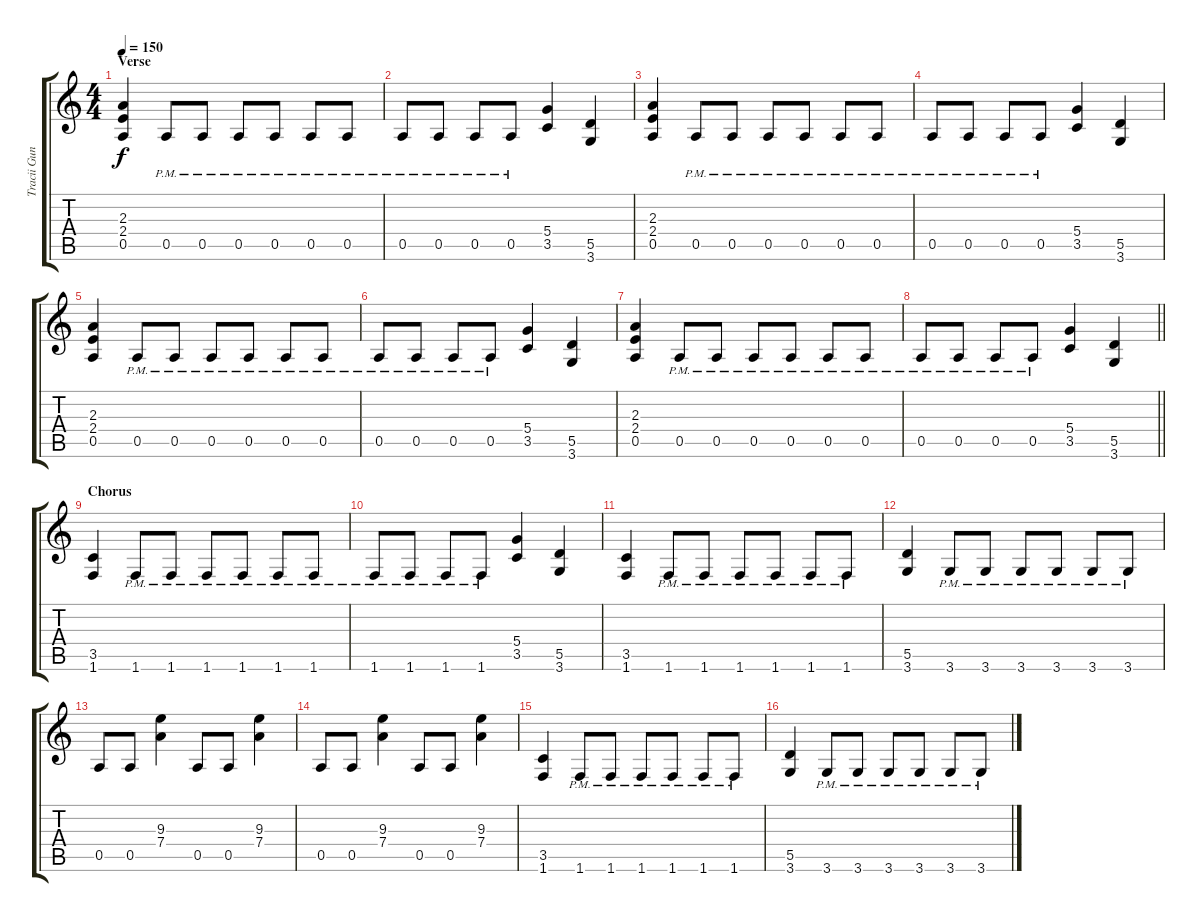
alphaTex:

\track ("Tracii Guns - Rhytm" "Tracii Gun") {instrument distortionguitar}
\staff {score tabs}
\tuning (E4 B3 G3 D3 A2 E2) {hide}
\ts (4 4)
\section ("" "Verse")
\tempo 150
\clef g2
\ks c
(2.3 2.4 0.5).4{dy f} 0.5{pm}.8 0.5{pm}.8 0.5{pm}.8 0.5{pm}.8 0.5{pm}.8 0.5{pm}.8 |
0.5{pm}.8 0.5{pm}.8 0.5{pm}.8 0.5{pm}.8 (5.4 3.5).4 (5.5 3.6).4 |
(2.3 2.4 0.5).4 0.5{pm}.8 0.5{pm}.8 0.5{pm}.8 0.5{pm}.8 0.5{pm}.8 0.5{pm}.8 |
0.5{pm}.8 0.5{pm}.8 0.5{pm}.8 0.5{pm}.8 (5.4 3.5).4 (5.5 3.6).4 |
(2.3 2.4 0.5).4 0.5{pm}.8 0.5{pm}.8 0.5{pm}.8 0.5{pm}.8 0.5{pm}.8 0.5{pm}.8 |
0.5{pm}.8 0.5{pm}.8 0.5{pm}.8 0.5{pm}.8 (5.4 3.5).4 (5.5 3.6).4 |
(2.3 2.4 0.5).4 0.5{pm}.8 0.5{pm}.8 0.5{pm}.8 0.5{pm}.8 0.5{pm}.8 0.5{pm}.8 |
\barLineRight lightlight
0.5{pm}.8 0.5{pm}.8 0.5{pm}.8 0.5{pm}.8 (5.4 3.5).4 (5.5 3.6).4 |
\section ("" "Chorus")
(3.5 1.6).4 1.6{pm}.8 1.6{pm}.8 1.6{pm}.8 1.6{pm}.8 1.6{pm}.8 1.6{pm}.8 |
1.6{pm}.8 1.6{pm}.8 1.6{pm}.8 1.6{pm}.8 (5.4 3.5).4 (5.5 3.6).4 |
(3.5 1.6).4 1.6{pm}.8 1.6{pm}.8 1.6{pm}.8 1.6{pm}.8 1.6{pm}.8 1.6{pm}.8 |
(5.5 3.6).4 3.6{pm}.8 3.6{pm}.8 3.6{pm}.8 3.6{pm}.8 3.6{pm}.8 3.6{pm}.8 |
0.5.8 0.5.8 (9.3 7.4).4 0.5.8 0.5.8 (9.3 7.4).4 |
0.5.8 0.5.8 (9.3 7.4).4 0.5.8 0.5.8 (9.3 7.4).4 |
(3.5 1.6).4 1.6{pm}.8 1.6{pm}.8 1.6{pm}.8 1.6{pm}.8 1.6{pm}.8 1.6{pm}.8 |
(5.5 3.6).4 3.6{pm}.8 3.6{pm}.8 3.6{pm}.8 3.6{pm}.8 3.6{pm}.8 3.6{pm}.8
